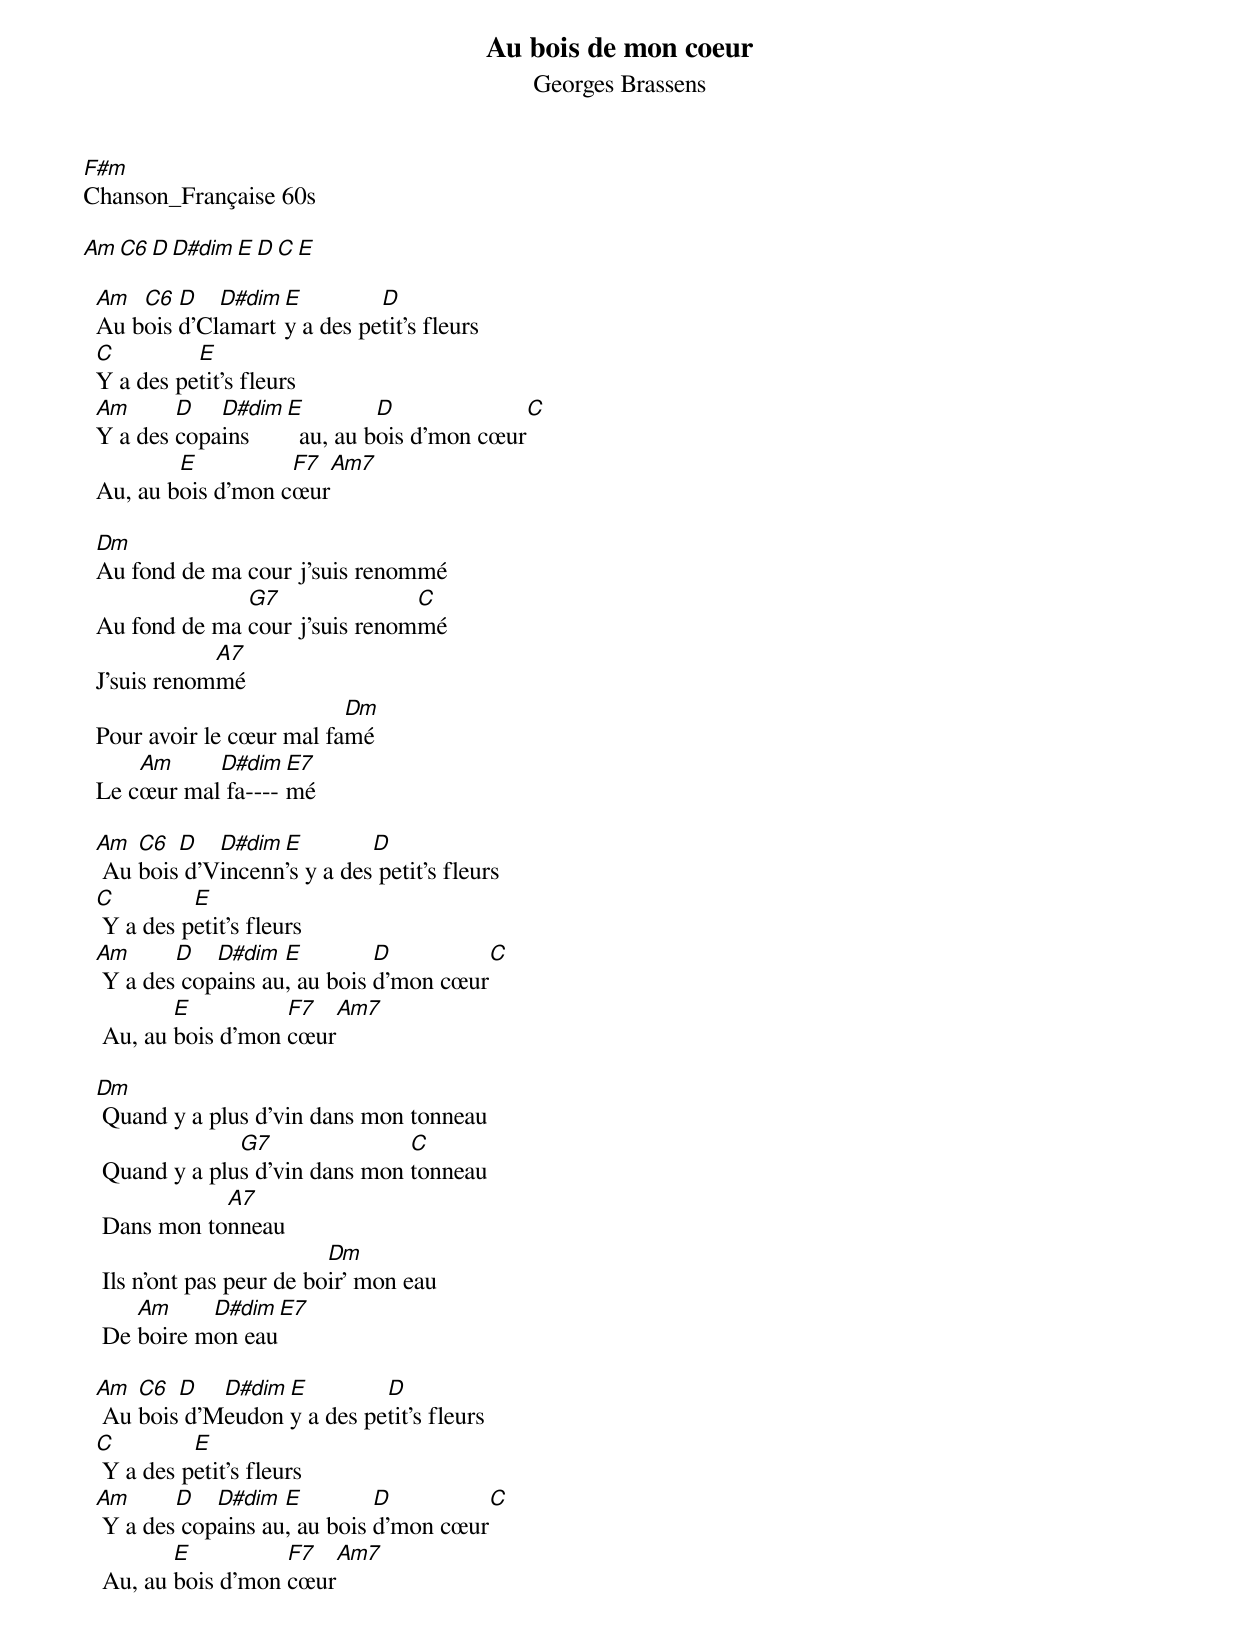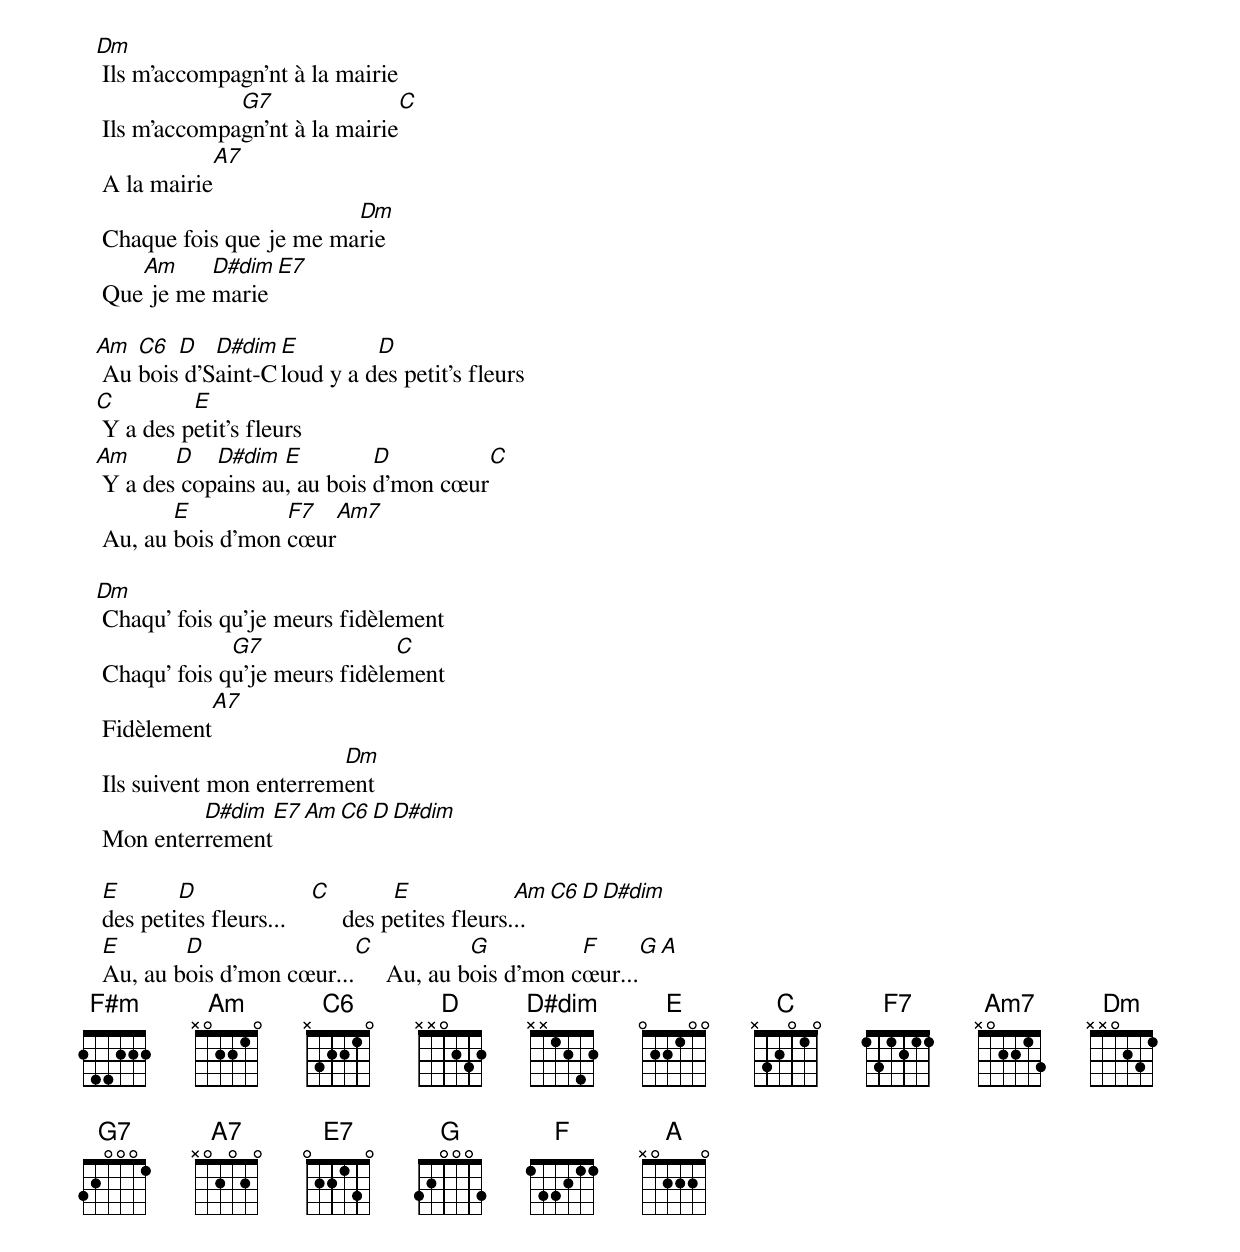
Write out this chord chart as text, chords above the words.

Au bois de mon coeur
Georges Brassens
F#m
Chanson_Française 60s

Am  C6  D  D#dim  E  D  C  E

  Am  C6  D   D#dim E         D
  Au bois d'Clamart y a des petit's fleurs
  C         E
  Y a des petit's fleurs
  Am      D   D#dim  E         D              C
  Y a des copains      au, au bois d'mon cœur
          E          F7       Am7
  Au, au bois d'mon cœur

  Dm
  Au fond de ma cour j'suis renommé
                G7               C
  Au fond de ma cour j'suis renommé
              A7
  J'suis renommé
                           Dm
  Pour avoir le cœur mal famé
      Am     D#dim  E7
  Le cœur mal fa----mé

  Am  C6  D   D#dim E         D
   Au bois d'Vincenn's y a des petit's fleurs
  C         E
   Y a des petit's fleurs
  Am      D   D#dim  E         D              C
   Y a des copains au, au bois d'mon cœur
          E          F7       Am7
   Au, au bois d'mon cœur

  Dm
   Quand y a plus d'vin dans mon tonneau
                G7               C
   Quand y a plus d'vin dans mon tonneau
              A7
   Dans mon tonneau
                           Dm
   Ils n'ont pas peur de boir' mon eau
      Am     D#dim  E7
   De boire mon eau

  Am  C6  D   D#dim E         D
   Au bois d'Meudon y a des petit's fleurs
  C         E
   Y a des petit's fleurs
  Am      D   D#dim  E         D              C
   Y a des copains au, au bois d'mon cœur
          E          F7       Am7
   Au, au bois d'mon cœur

  Dm
   Ils m'accompagn'nt à la mairie
                G7               C
   Ils m'accompagn'nt à la mairie
              A7
   A la mairie
                           Dm
   Chaque fois que je me marie
      Am     D#dim  E7
   Que je me marie

  Am  C6  D   D#dim E         D
   Au bois d'Saint-Cloud y a des petit's fleurs
  C         E
   Y a des petit's fleurs
  Am      D   D#dim  E         D              C
   Y a des copains au, au bois d'mon cœur
          E          F7       Am7
   Au, au bois d'mon cœur

  Dm
   Chaqu' fois qu'je meurs fidèlement
                G7               C
   Chaqu' fois qu'je meurs fidèlement
              A7
   Fidèlement
                           Dm
   Ils suivent mon enterrement
            D#dim E7    Am    C6   D   D#dim
   Mon enterrement

   E       D                C         E             Am C6 D D#dim
   des petites fleurs...         des petites fleurs...
   E       D                C            G          F     G    A
   Au, au bois d'mon cœur...     Au, au bois d'mon cœur...
